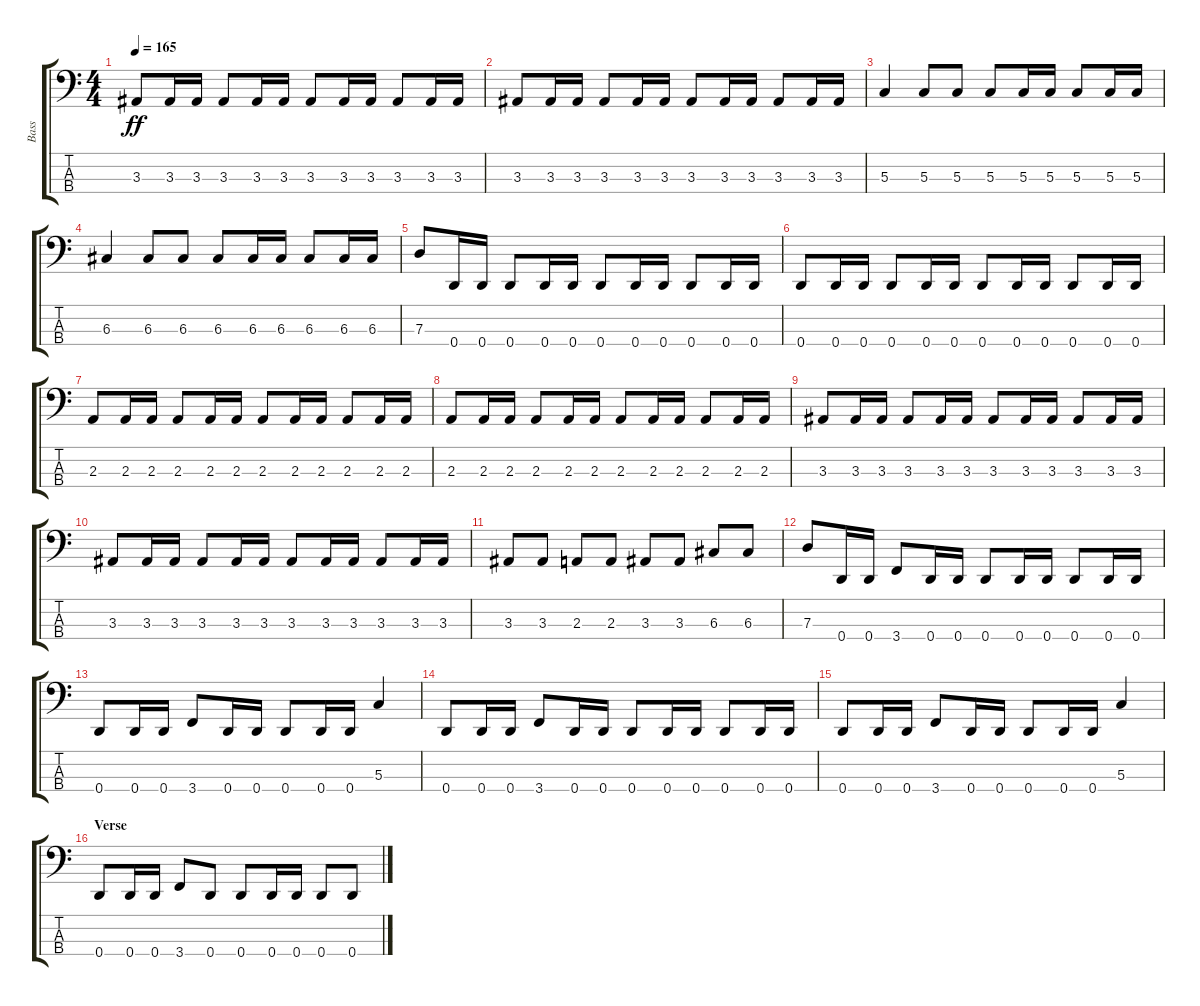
\track ("Bass" "Bass") {instrument electricbasspick}
\staff {score tabs}
\tuning (F2 C2 G1 D1) {hide}
\ts (4 4)
\tempo 165
\clef f4
\ks c
3.3.8{dy ff} 3.3.16 3.3.16 3.3.8 3.3.16 3.3.16 3.3.8 3.3.16 3.3.16 3.3.8 3.3.16 3.3.16 |
3.3.8 3.3.16 3.3.16 3.3.8 3.3.16 3.3.16 3.3.8 3.3.16 3.3.16 3.3.8 3.3.16 3.3.16 |
5.3.4 5.3.8 5.3.8 5.3.8 5.3.16 5.3.16 5.3.8 5.3.16 5.3.16 |
6.3.4 6.3.8 6.3.8 6.3.8 6.3.16 6.3.16 6.3.8 6.3.16 6.3.16 |
7.3.8 0.4.16 0.4.16 0.4.8 0.4.16 0.4.16 0.4.8 0.4.16 0.4.16 0.4.8 0.4.16 0.4.16 |
0.4.8 0.4.16 0.4.16 0.4.8 0.4.16 0.4.16 0.4.8 0.4.16 0.4.16 0.4.8 0.4.16 0.4.16 |
2.3.8 2.3.16 2.3.16 2.3.8 2.3.16 2.3.16 2.3.8 2.3.16 2.3.16 2.3.8 2.3.16 2.3.16 |
2.3.8 2.3.16 2.3.16 2.3.8 2.3.16 2.3.16 2.3.8 2.3.16 2.3.16 2.3.8 2.3.16 2.3.16 |
3.3.8 3.3.16 3.3.16 3.3.8 3.3.16 3.3.16 3.3.8 3.3.16 3.3.16 3.3.8 3.3.16 3.3.16 |
3.3.8 3.3.16 3.3.16 3.3.8 3.3.16 3.3.16 3.3.8 3.3.16 3.3.16 3.3.8 3.3.16 3.3.16 |
3.3.8 3.3.8 2.3.8 2.3.8 3.3.8 3.3.8 6.3.8 6.3.8 |
7.3.8 0.4.16 0.4.16 3.4.8 0.4.16 0.4.16 0.4.8 0.4.16 0.4.16 0.4.8 0.4.16 0.4.16 |
0.4.8 0.4.16 0.4.16 3.4.8 0.4.16 0.4.16 0.4.8 0.4.16 0.4.16 5.3.4 |
0.4.8 0.4.16 0.4.16 3.4.8 0.4.16 0.4.16 0.4.8 0.4.16 0.4.16 0.4.8 0.4.16 0.4.16 |
0.4.8 0.4.16 0.4.16 3.4.8 0.4.16 0.4.16 0.4.8 0.4.16 0.4.16 5.3.4 |
\section ("" "Verse")
0.4.8 0.4.16 0.4.16 3.4.8 0.4.8 0.4.8 0.4.16 0.4.16 0.4.8 0.4.8
